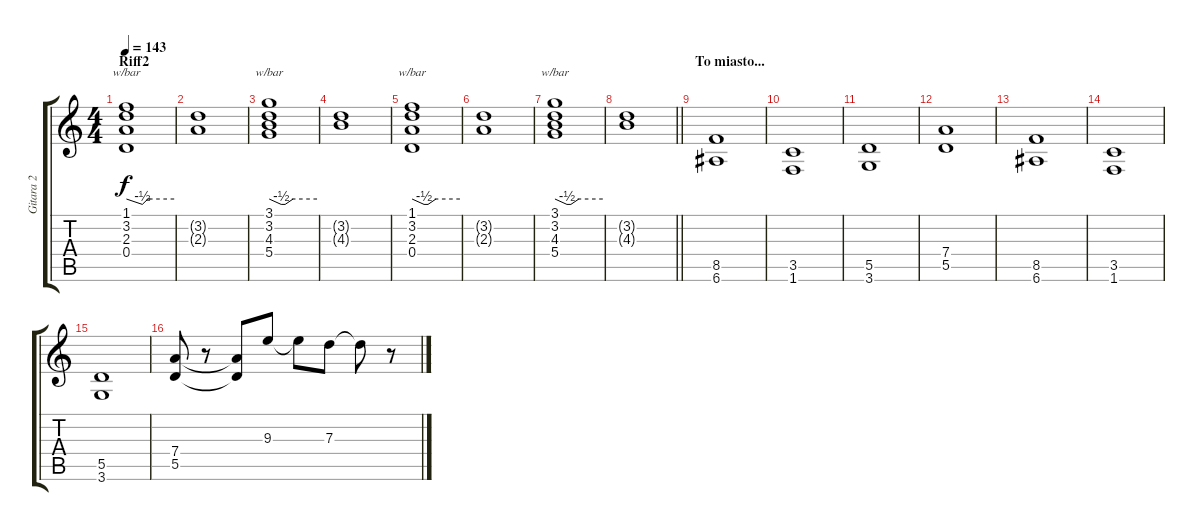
\track ("Gitara 2" "Gitara 2") {instrument electricguitarclean}
\staff {score tabs}
\tuning (E4 B3 G3 D3 A2 E2) {hide}
\ts (4 4)
\section ("" "Riff2")
\tempo 143
\clef g2
\ks c
(1.1 3.2 2.3 0.4).1{tbe (custom default 0 0 20 -2 27 0 30 0 60 0) dy f} |
(3.2{t} 2.3{t}).1 |
(3.1 3.2 4.3 5.4).1{tbe (custom default 0 0 15 -2 20 -2 30 0 60 0)} |
(3.2{t} 4.3{t}).1 |
(1.1 3.2 2.3 0.4).1{tbe (custom default 0 0 15 -2 20 -2 30 0 60 0)} |
(3.2{t} 2.3{t}).1 |
(3.1 3.2 4.3 5.4).1{tbe (custom default 0 0 15 -2 20 -2 30 0 60 0)} |
\barLineRight lightlight
(3.2{t} 4.3{t}).1 |
\section ("" "To miasto...")
(8.5 6.6).1 |
(3.5 1.6).1 |
(5.5 3.6).1 |
(7.4 5.5).1 |
(8.5 6.6).1 |
(3.5 1.6).1 |
(5.5 3.6).1 |
(7.4 5.5).8 r.8 (7.4{t} 5.5{t}).8 9.3.8 9.3{t}.8 7.3.8 7.3{t}.8 r.8
